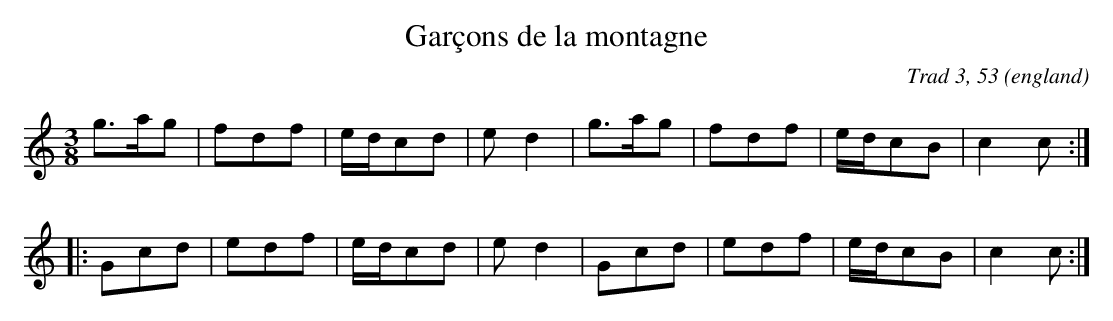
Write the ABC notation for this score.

X:1
T:Garçons de la montagne
O:england
C:Trad 3, 53
M:3/8
L:1/16
K:C
g3ag2|f2d2f2|edc2d2|e2d4|\
g3ag2|f2d2f2|edc2B2|c4c2:|
|:G2c2d2|e2d2f2|edc2d2|e2d4|\
G2c2d2|e2d2f2|edc2B2|c4c2:|
